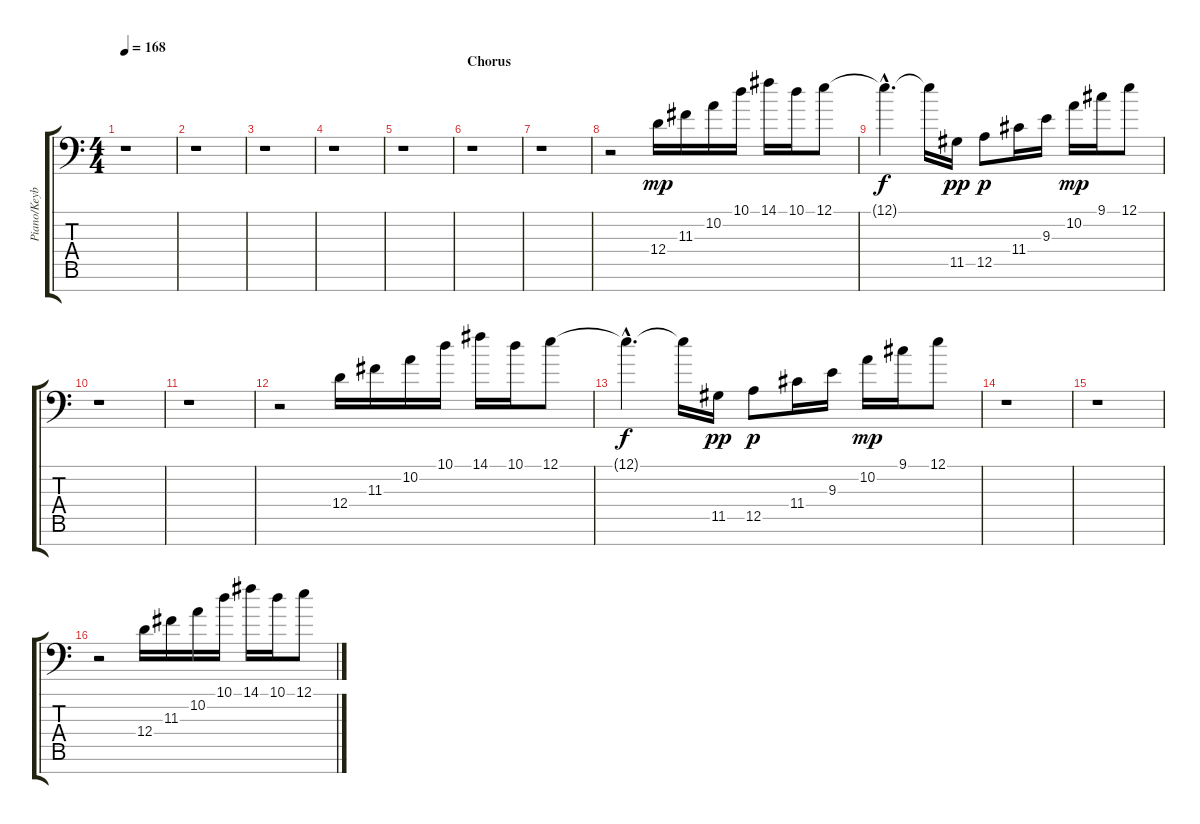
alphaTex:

\track ("Piano/Keyboard" "Piano/Keyb") {instrument brightacousticpiano}
\staff {score tabs}
\tuning (E4 B3 G3 D3 A2 E2 Gb1) {hide}
\ts (4 4)
\tempo 168
\clef f4
\ks c
r.1{dy mp} |
r.1 |
r.1 |
r.1 |
r.1 |
\section ("" "Chorus")
r.1 |
r.1 |
r.2 12.4.16 11.3.16 10.2.16 10.1.16 14.1.16 10.1.16 12.1.8 |
12.1{hac t}.4{d dy f} 12.1{t}.16 11.5.16{dy pp} 12.5.8{dy p} 11.4.16 9.3.16 10.2.16{dy mp} 9.1.16 12.1.8 |
r.1 |
r.1 |
r.2 12.4.16 11.3.16 10.2.16 10.1.16 14.1.16 10.1.16 12.1.8 |
12.1{hac t}.4{d dy f} 12.1{t}.16 11.5.16{dy pp} 12.5.8{dy p} 11.4.16 9.3.16 10.2.16{dy mp} 9.1.16 12.1.8 |
\section ("" "")
r.1 |
r.1 |
r.2 12.4.16 11.3.16 10.2.16 10.1.16 14.1.16 10.1.16 12.1.8
